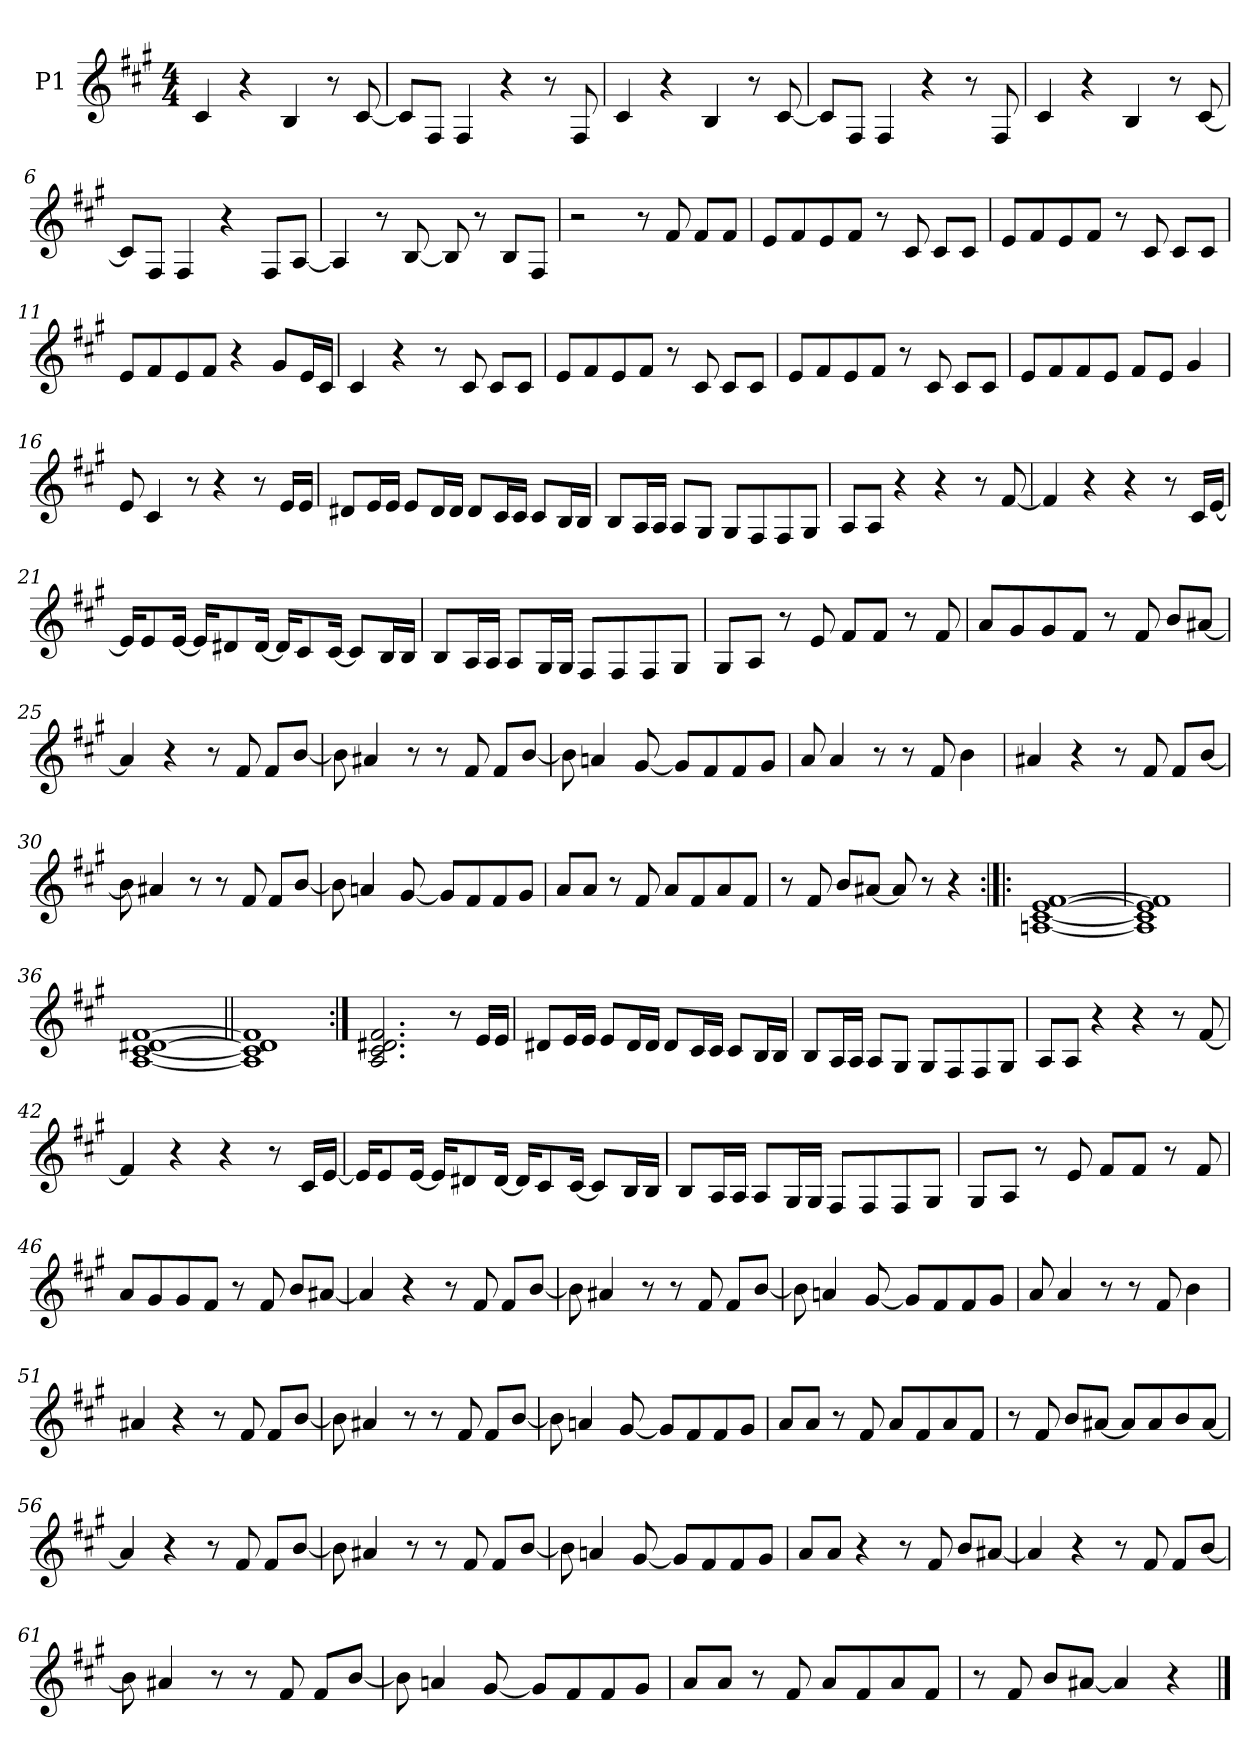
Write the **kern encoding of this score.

**kern
*part1
*staff1
*I"P1
*clefG2
*k[f#c#g#]
*A:
*M4/4
*MM105
=1
4c#/
4r
4B/
8r
[<8c#/
=2
8c#/L]
8F#/J
4F#/
4r
8r
8F#/
=3
4c#/
4r
4B/
8r
[<8c#/
=4
8c#/L]
8F#/J
4F#/
4r
8r
8F#/
=5
4c#/
4r
4B/
8r
[<8c#/
!!LO:LB:g=z
=6
8c#/L]
8F#/J
4F#/
4r
8F#/L
[<8A/J
=7
4A/]
8r
[<8B/
8B/]
8r
8B/L
8F#/J
=8
2r
8r
8f#/
8f#/L
8f#/J
=9
8e/L
8f#/
8e/
8f#/J
8r
8c#/
8c#/L
8c#/J
!!LO:LB:g=z
=10
8e/L
8f#/
8e/
8f#/J
8r
8c#/
8c#/L
8c#/J
=11
8e/L
8f#/
8e/
8f#/J
4r
8g#/L
16e/L
16c#/JJ
=12
4c#/
4r
8r
8c#/
8c#/L
8c#/J
=13
8e/L
8f#/
8e/
8f#/J
8r
8c#/
8c#/L
8c#/J
!!LO:LB:g=z
=14
8e/L
8f#/
8e/
8f#/J
8r
8c#/
8c#/L
8c#/J
=15
8e/L
8f#/
8f#/
8e/J
8f#/L
8e/J
4g#/
=16
8e/
4c#/
8r
4r
8r
16e/LL
16e/JJ
=17
8d#X/L
16e/L
16e/JJ
8e/L
16d#/L
16d#/JJ
8d#/L
16c#/L
16c#/JJ
8c#/L
16B/L
16B/JJ
!!LO:LB:g=z
=18
8B/L
16A/L
16A/JJ
8A/L
8G#/J
8G#/L
8F#/
8F#/
8G#/J
=19
8A/L
8A/J
4r
4r
8r
[<8f#/
=20
4f#/]
4r
4r
8r
16c#/LL
[<16e/JJ
=21
16e/KL]
8e/
[<16e/Jk
16e/KL]
8d#X/
[<16d#/Jk
16d#/KL]
8c#/
[<16c#/Jk
8c#/L]
16B/L
16B/JJ
!!LO:LB:g=z
=22
8B/L
16A/L
16A/JJ
8A/L
16G#/L
16G#/JJ
8F#/L
8F#/
8F#/
8G#/J
=23
8G#/L
8A/J
8r
8e/
8f#/L
8f#/J
8r
8f#/
=24
8a/L
8g#/
8g#/
8f#/J
8r
8f#/
8b/L
[<8a#X/J
=25
4a#/]
4r
8r
8f#/
8f#/L
[<8b/J
!!LO:LB:g=z
=26
8b\]
4a#X/
8r
8r
8f#/
8f#/L
[<8b/J
=27
8b\]
4an/
[<8g#/
8g#/L]
8f#/
8f#/
8g#/J
=28
8a/
4a/
8r
8r
8f#/
4b\
=29
4a#X/
4r
8r
8f#/
8f#/L
[<8b/J
!!LO:LB:g=z
=30
8b\]
4a#X/
8r
8r
8f#/
8f#/L
[<8b/J
=31
8b\]
4an/
[<8g#/
8g#/L]
8f#/
8f#/
8g#/J
=32
8a/L
8a/J
8r
8f#/
8a/L
8f#/
8a/
8f#/J
=33
8r
8f#/
8b/L
[<8a#X/J
8a#/]
8r
4r
=34:|!|:
[<1An [<1c# [<1e [>1f#
!!LO:LB:g=z
=35
1A] 1c#] 1e] 1f#]
=36
[<1A [<1c# [>1d#X [>1f#
=37||
1A] 1c#] 1d#] 1f#]
=38:|!
2.A/ 2.c#/ 2.d#X/ 2.f#/
8r
16e/LL
16e/JJ
=39
8d#X/L
16e/L
16e/JJ
8e/L
16d#/L
16d#/JJ
8d#/L
16c#/L
16c#/JJ
8c#/L
16B/L
16B/JJ
!!LO:LB:g=z
=40
8B/L
16A/L
16A/JJ
8A/L
8G#/J
8G#/L
8F#/
8F#/
8G#/J
=41
8A/L
8A/J
4r
4r
8r
[<8f#/
=42
4f#/]
4r
4r
8r
16c#/LL
[<16e/JJ
=43
16e/KL]
8e/
[<16e/Jk
16e/KL]
8d#X/
[<16d#/Jk
16d#/KL]
8c#/
[<16c#/Jk
8c#/L]
16B/L
16B/JJ
!!LO:LB:g=z
=44
8B/L
16A/L
16A/JJ
8A/L
16G#/L
16G#/JJ
8F#/L
8F#/
8F#/
8G#/J
=45
8G#/L
8A/J
8r
8e/
8f#/L
8f#/J
8r
8f#/
=46
8a/L
8g#/
8g#/
8f#/J
8r
8f#/
8b/L
[<8a#X/J
=47
4a#/]
4r
8r
8f#/
8f#/L
[<8b/J
!!LO:PB:g=z
=48
8b\]
4a#X/
8r
8r
8f#/
8f#/L
[<8b/J
=49
8b\]
4an/
[<8g#/
8g#/L]
8f#/
8f#/
8g#/J
=50
8a/
4a/
8r
8r
8f#/
4b\
=51
4a#X/
4r
8r
8f#/
8f#/L
[<8b/J
=52
8b\]
4a#X/
8r
8r
8f#/
8f#/L
[<8b/J
!!LO:LB:g=z
=53
8b\]
4an/
[<8g#/
8g#/L]
8f#/
8f#/
8g#/J
=54
8a/L
8a/J
8r
8f#/
8a/L
8f#/
8a/
8f#/J
=55
8r
8f#/
8b/L
[<8a#X/J
8a#/L]
8a#/
8b/
[<8a#/J
=56
4a#/]
4r
8r
8f#/
8f#/L
[<8b/J
!!LO:LB:g=z
=57
8b\]
4a#X/
8r
8r
8f#/
8f#/L
[<8b/J
=58
8b\]
4an/
[<8g#/
8g#/L]
8f#/
8f#/
8g#/J
=59
8a/L
8a/J
4r
8r
8f#/
8b/L
[<8a#X/J
=60
4a#/]
4r
8r
8f#/
8f#/L
[<8b/J
!!LO:LB:g=z
=61
8b\]
4a#X/
8r
8r
8f#/
8f#/L
[<8b/J
=62
8b\]
4an/
[<8g#/
8g#/L]
8f#/
8f#/
8g#/J
=63
8a/L
8a/J
8r
8f#/
8a/L
8f#/
8a/
8f#/J
=64
8r
8f#/
8b/L
[<8a#X/J
4a#/]
4r
==
*-
